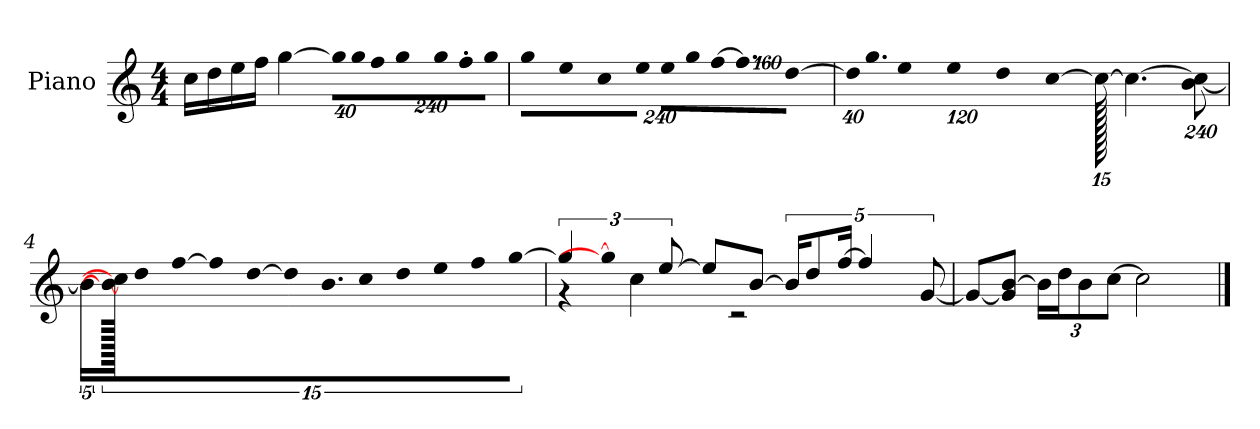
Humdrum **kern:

**kern
*part1
*staff1
*I"Piano
*I'P-no
*clefG2
*k[]
*M4/4
*MM90
=1
16cc\LL
16dd\
16ee\
16ff\JJ
[4gg\
*Xbrackettup
!LO:N:vis=32
640%23gg\LLL]
!LO:N:vis=32
640%23gg\J
!LO:N:vis=16
1920%137ff\J
!LO:N:vis=8
960%137gg\
!LO:N:vis=16
1920%137gg\L
!LO:N:vis=16
1920%137ff'\
!LO:N:vis=16
1920%137gg\JJ
=2
!LO:N:vis=8
960%137gg\L
!LO:N:vis=8
960%137ee\
!LO:N:vis=8
960%137cc\
!LO:N:vis=16
1920%137ee\Jk
!LO:N:vis=16
1920%137ee\LL
!LO:N:vis=16
1920%137gg\
!LO:N:vis=16
[1920%137ff\J
!LO:N:vis=8.
640%137ff\]
!LO:N:vis=16
[1920%137dd\Jk
=3
!LO:N:vis=32
640%23dd\KLL]
!LO:N:vis=16.
960%103gg\J
!LO:N:vis=8
960%137ee\
!LO:N:vis=16
1920%137ee\L
!LO:N:vis=32
640%23dd\K
[384%41cc\J
1920cc\_
4.cc\_
[1920%239b\ 1920%239cc\_
!!LO:LB:g=z
=4
*brackettup
20b\KL]
1920b\_ 1920cc\]
10dd\
[20ff\Jk
5ff\]
[10dd\
*Xbrackettup
!LO:N:vis=32
640%23dd\KLL]
!LO:N:vis=16.
960%103b\
!LO:N:vis=16
1920%137cc\
!LO:N:vis=16
1920%137dd\
!LO:N:vis=16
1920%137ee\
!LO:N:vis=32
640%23ff\K
[384%41gg\J
=5
*brackettup
*^
6gg/]	4r
1920gg\_	.
[12ee/	.
.	4cc\
8ee/L]	.
[8b/J	.
.	2r
20b/KL]	.
10dd/	.
[20ff/Jk	.
5ff/]	.
[10g/	.
.	1920ryy
*v	*v
=6
8g/L_
8g/] [8b/J
*Xbrackettup
24b\LL]
24dd\J
12b\
[12cc\J
2cc\]
==
*-
